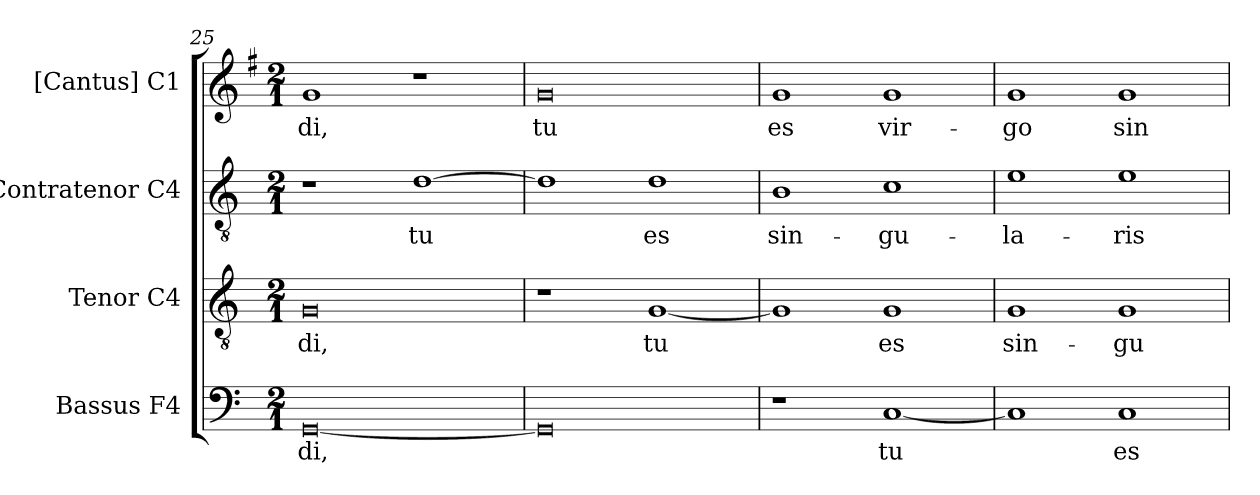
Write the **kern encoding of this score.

**kern	**text	**kern	**text	**kern	**text	**kern	**text
*part4	*part4	*part3	*part3	*part2	*part2	*part1	*part1
*staff4	*staff4	*staff3	*staff3	*staff2	*staff2	*staff1	*staff1
*I"Bassus F4	*	*I"Tenor C4	*	*I"Contratenor C4	*	*I"[Cantus] C1	*
*I'B.	*	*I'T.	*	*I'Ct.	*	*I'C.	*
*clefF4	*	*clefGv2	*	*clefGv2	*	*clefG2	*
*	*	*	*	*	*	*k[f#]	*
*	*	*	*	*	*	*G:	*
*M2/1	*	*M2/1	*	*M2/1	*	*M2/1	*
=25	=25	=25	=25	=25	=25	=25	=25
!	!LO:LY:b:cj	!	!LO:LY:b:cj	!	!	!	!LO:LY:b:cj
[<0GG	-di,	0G	-di,	1r	.	1g	-di,
!	!	!	!	!	!LO:LY:b:cj	!	!
.	.	.	.	[>1d	tu	1r	.
=26	=26	=26	=26	=26	=26	=26	=26
!	!	!	!	!	!	!	!LO:LY:b:rj
0GG]	.	1r	.	1d]	.	0g	tu
!	!	!	!LO:LY:b:cj	!	!LO:LY:b:cj	!	!
.	.	[<1G	tu	1d	es	.	.
=27	=27	=27	=27	=27	=27	=27	=27
!	!	!	!	!	!LO:LY:b:cj	!	!LO:LY:b:cj
1r	.	1G]	.	1B	sin-	1g	es
!	!LO:LY:b:cj	!	!LO:LY:b:cj	!	!LO:LY:b:cj	!	!LO:LY:b:cj
[>1C	tu	1G	es	1c	-gu-	1g	vir-
!!LO:LB:g=z
=28	=28	=28	=28	=28	=28	=28	=28
*	*	*	*	*	*	*k[]	*
*	*	*	*	*	*	*C:	*
!	!	!	!LO:LY:b:cj	!	!LO:LY:b:cj	!	!LO:LY:b:cj
1C]	.	1G	sin-	1e	-la-	1g	-go
!	!LO:LY:b:cj	!	!LO:LY:b:cj	!	!LO:LY:b:cj	!	!LO:LY:b:cj
1C	es	1G	-gu-	1e	-ris	1g	sin-
=	=	=	=	=	=	=	=
*-	*-	*-	*-	*-	*-	*-	*-
